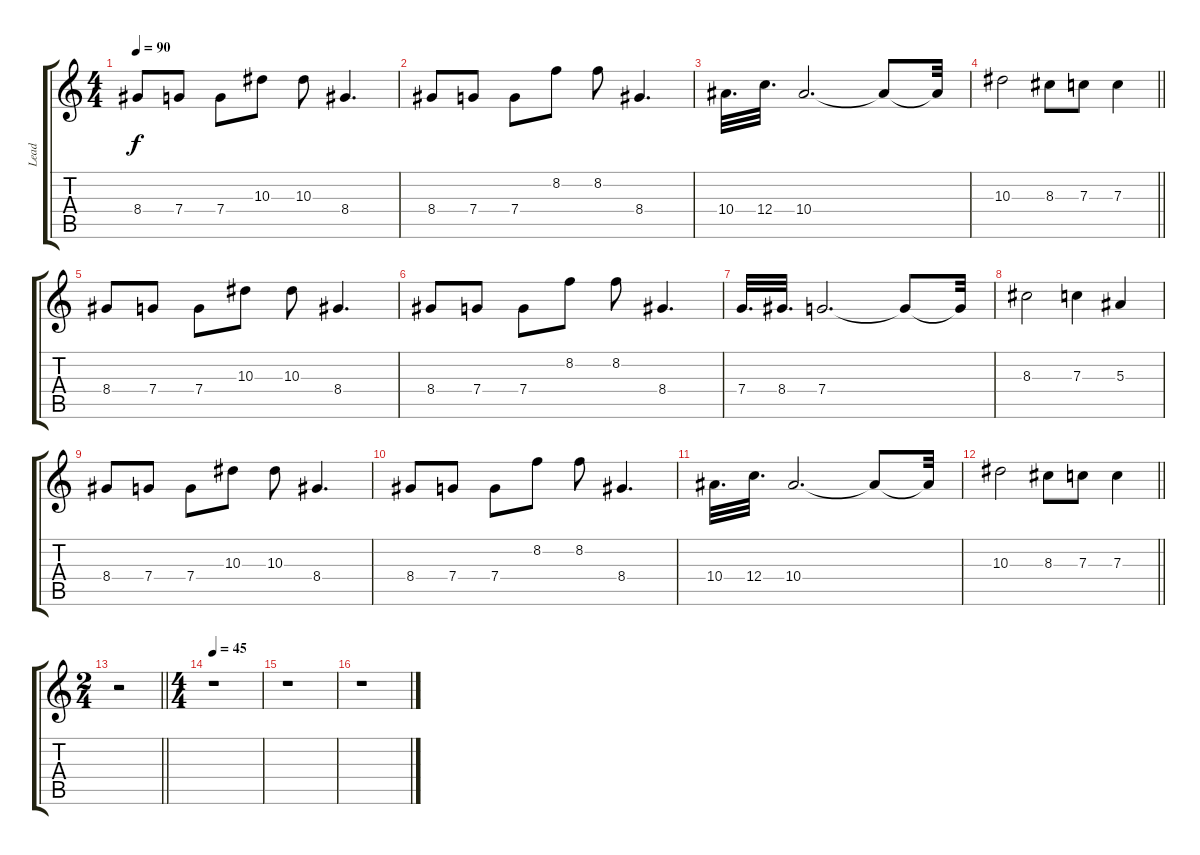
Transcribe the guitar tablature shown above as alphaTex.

\track ("Lead" "Lead") {instrument distortionguitar}
\staff {score tabs}
\tuning (D4 A3 F3 C3 G2 C2) {hide}
\ts (4 4)
\tempo 90
\clef g2
\ks c
8.4.8{dy f} 7.4.8 7.4.8 10.3.8 10.3.8 8.4.4{d} |
8.4.8 7.4.8 7.4.8 8.2.8 8.2.8 8.4.4{d} |
10.4.32{d} 12.4.32{d} 10.4.2{d} 10.4{t}.8 10.4{t}.32 |
\barLineRight lightlight
10.3.2 8.3.8 7.3.8 7.3.4 |
8.4.8 7.4.8 7.4.8 10.3.8 10.3.8 8.4.4{d} |
8.4.8 7.4.8 7.4.8 8.2.8 8.2.8 8.4.4{d} |
7.4.32{d} 8.4.32{d} 7.4.2{d} 7.4{t}.8 7.4{t}.32 |
8.3.2 7.3.4 5.3.4 |
8.4.8 7.4.8 7.4.8 10.3.8 10.3.8 8.4.4{d} |
8.4.8 7.4.8 7.4.8 8.2.8 8.2.8 8.4.4{d} |
10.4.32{d} 12.4.32{d} 10.4.2{d} 10.4{t}.8 10.4{t}.32 |
\barLineRight lightlight
10.3.2 8.3.8 7.3.8 7.3.4 |
\ts (2 4)
\barLineRight lightlight
r.2 |
\ts (4 4)
\tempo 45
r.1 |
r.1 |
r.1
